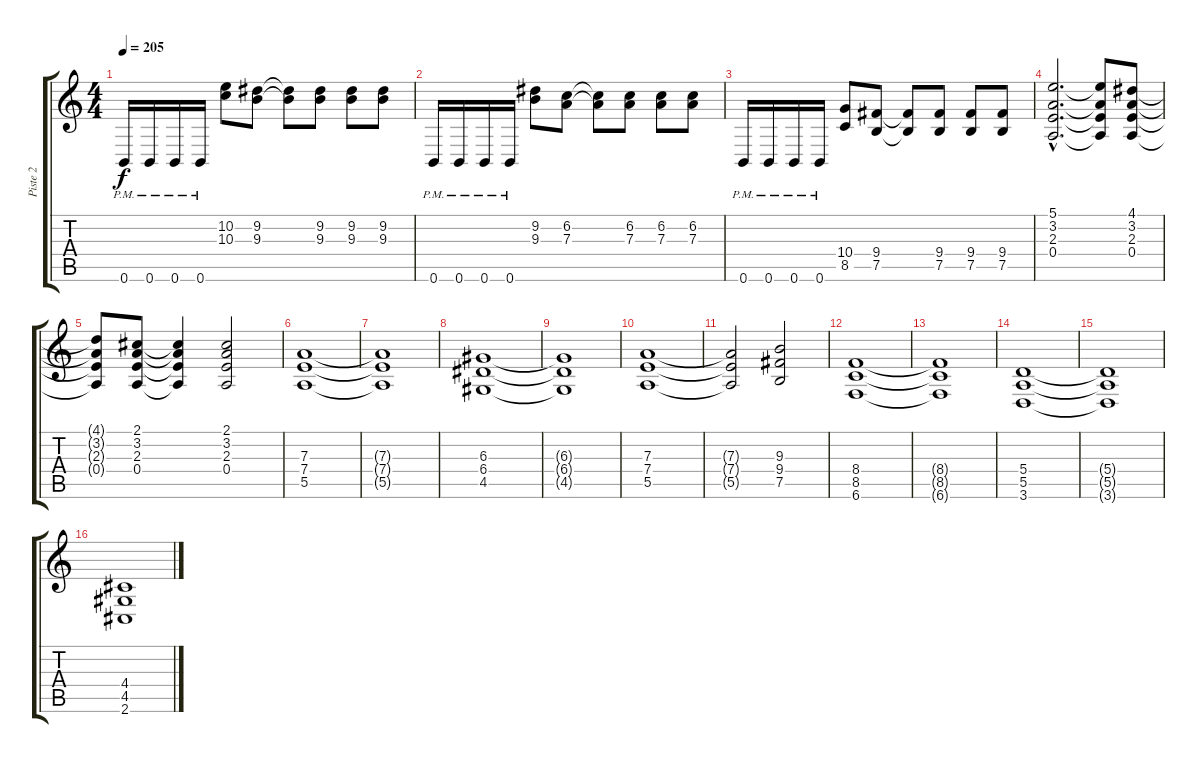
\track ("Piste 2" "Piste 2") {instrument distortionguitar}
\staff {score tabs}
\tuning (B3 Gb3 D3 A2 E2 B1) {hide}
\ts (4 4)
\tempo 205
\clef g2
\ks c
0.6{pm}.16{dy f} 0.6{pm}.16 0.6{pm}.16 0.6{pm}.16 (10.2 10.3).8 (9.2 9.3).8 (9.2{t} 9.3{t}).8 (9.2 9.3).8 (9.2 9.3).8 (9.2 9.3).8 |
0.6{pm}.16 0.6{pm}.16 0.6{pm}.16 0.6{pm}.16 (9.2 9.3).8 (6.2 7.3).8 (6.2{t} 7.3{t}).8 (6.2 7.3).8 (6.2 7.3).8 (6.2 7.3).8 |
0.6{pm}.16 0.6{pm}.16 0.6{pm}.16 0.6{pm}.16 (10.4 8.5).8 (9.4 7.5).8 (9.4{t} 7.5{t}).8 (9.4 7.5).8 (9.4 7.5).8 (9.4 7.5).8 |
(5.1{hac} 3.2{hac} 2.3{hac} 0.4{hac}).2{d} (5.1{t} 3.2{t} 2.3{t} 0.4{t}).8 (4.1 3.2 2.3 0.4).8 |
(4.1{t} 3.2{t} 2.3{t} 0.4{t}).8 (2.1 3.2 2.3 0.4).8 (2.1{t} 3.2{t} 2.3{t} 0.4{t}).4 (2.1 3.2 2.3 0.4).2 |
(7.3 7.4 5.5).1 |
(7.3{t} 7.4{t} 5.5{t}).1 |
(6.3 6.4 4.5).1 |
(6.3{t} 6.4{t} 4.5{t}).1 |
(7.3 7.4 5.5).1 |
(7.3{t} 7.4{t} 5.5{t}).2 (9.3 9.4 7.5).2 |
(8.4 8.5 6.6).1 |
(8.4{t} 8.5{t} 6.6{t}).1 |
(5.4 5.5 3.6).1 |
(5.4{t} 5.5{t} 3.6{t}).1 |
(4.4 4.5 2.6).1
